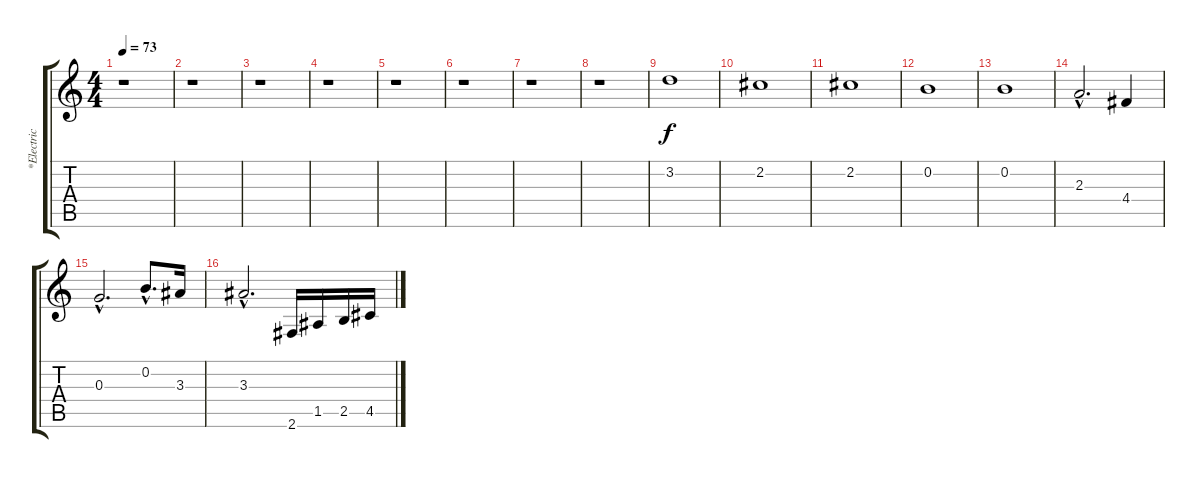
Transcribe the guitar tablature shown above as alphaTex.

\track ("*Electric Guitar 5" "*Electric ") {instrument electricguitarclean}
\staff {score tabs}
\tuning (E4 B3 G3 D3 A2 E2) {hide}
\ts (4 4)
\tempo 73
\clef g2
\ks c
r.1{dy f} |
r.1 |
r.1 |
r.1 |
r.1 |
r.1 |
r.1 |
r.1 |
3.2.1 |
2.2.1 |
2.2.1 |
0.2.1 |
0.2.1 |
2.3{hac}.2{d} 4.4.4 |
0.3{hac}.2{d} 0.2{hac}.8{d} 3.3.16 |
3.3{hac}.2{d} 2.6.16 1.5.16 2.5.16 4.5.16
